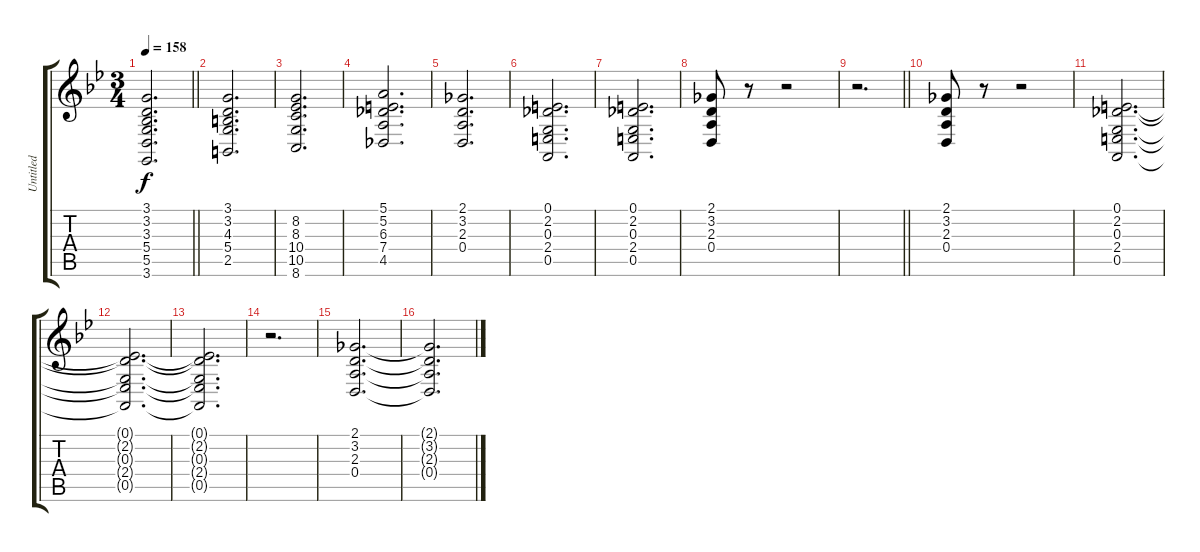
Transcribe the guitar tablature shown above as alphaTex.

\track ("Untitled" "Untitled") {instrument synthstrings2}
\staff {score tabs}
\tuning (E4 B3 G3 D3 A2 E2) {hide}
\ts (3 4)
\tempo 158
\clef g2
\barLineRight lightlight
\ks bb
(3.1{t} 3.2{t} 3.3{t} 5.4{t} 5.5{t} 3.6{t}).2{d dy f} |
(3.1 3.2 4.3 5.4 2.5).2{d} |
(8.2 8.3 10.4 10.5 8.6).2{d} |
(5.1 5.2 6.3 7.4 4.5).2{d} |
(2.1 3.2 2.3 0.4).2{d} |
(0.1 2.2 0.3 2.4 0.5).2{d} |
(0.1 2.2 0.3 2.4 0.5).2{d} |
(2.1 3.2 2.3 0.4).8 r.8 r.2 |
\barLineRight lightlight
r.2{d} |
(2.1 3.2 2.3 0.4).8 r.8 r.2 |
(0.1 2.2 0.3 2.4 0.5).2{d} |
(0.1{t} 2.2{t} 0.3{t} 2.4{t} 0.5{t}).2{d} |
(0.1{t} 2.2{t} 0.3{t} 2.4{t} 0.5{t}).2{d} |
r.2{d} |
(2.1 3.2 2.3 0.4).2{d} |
(2.1{t} 3.2{t} 2.3{t} 0.4{t}).2{d}
